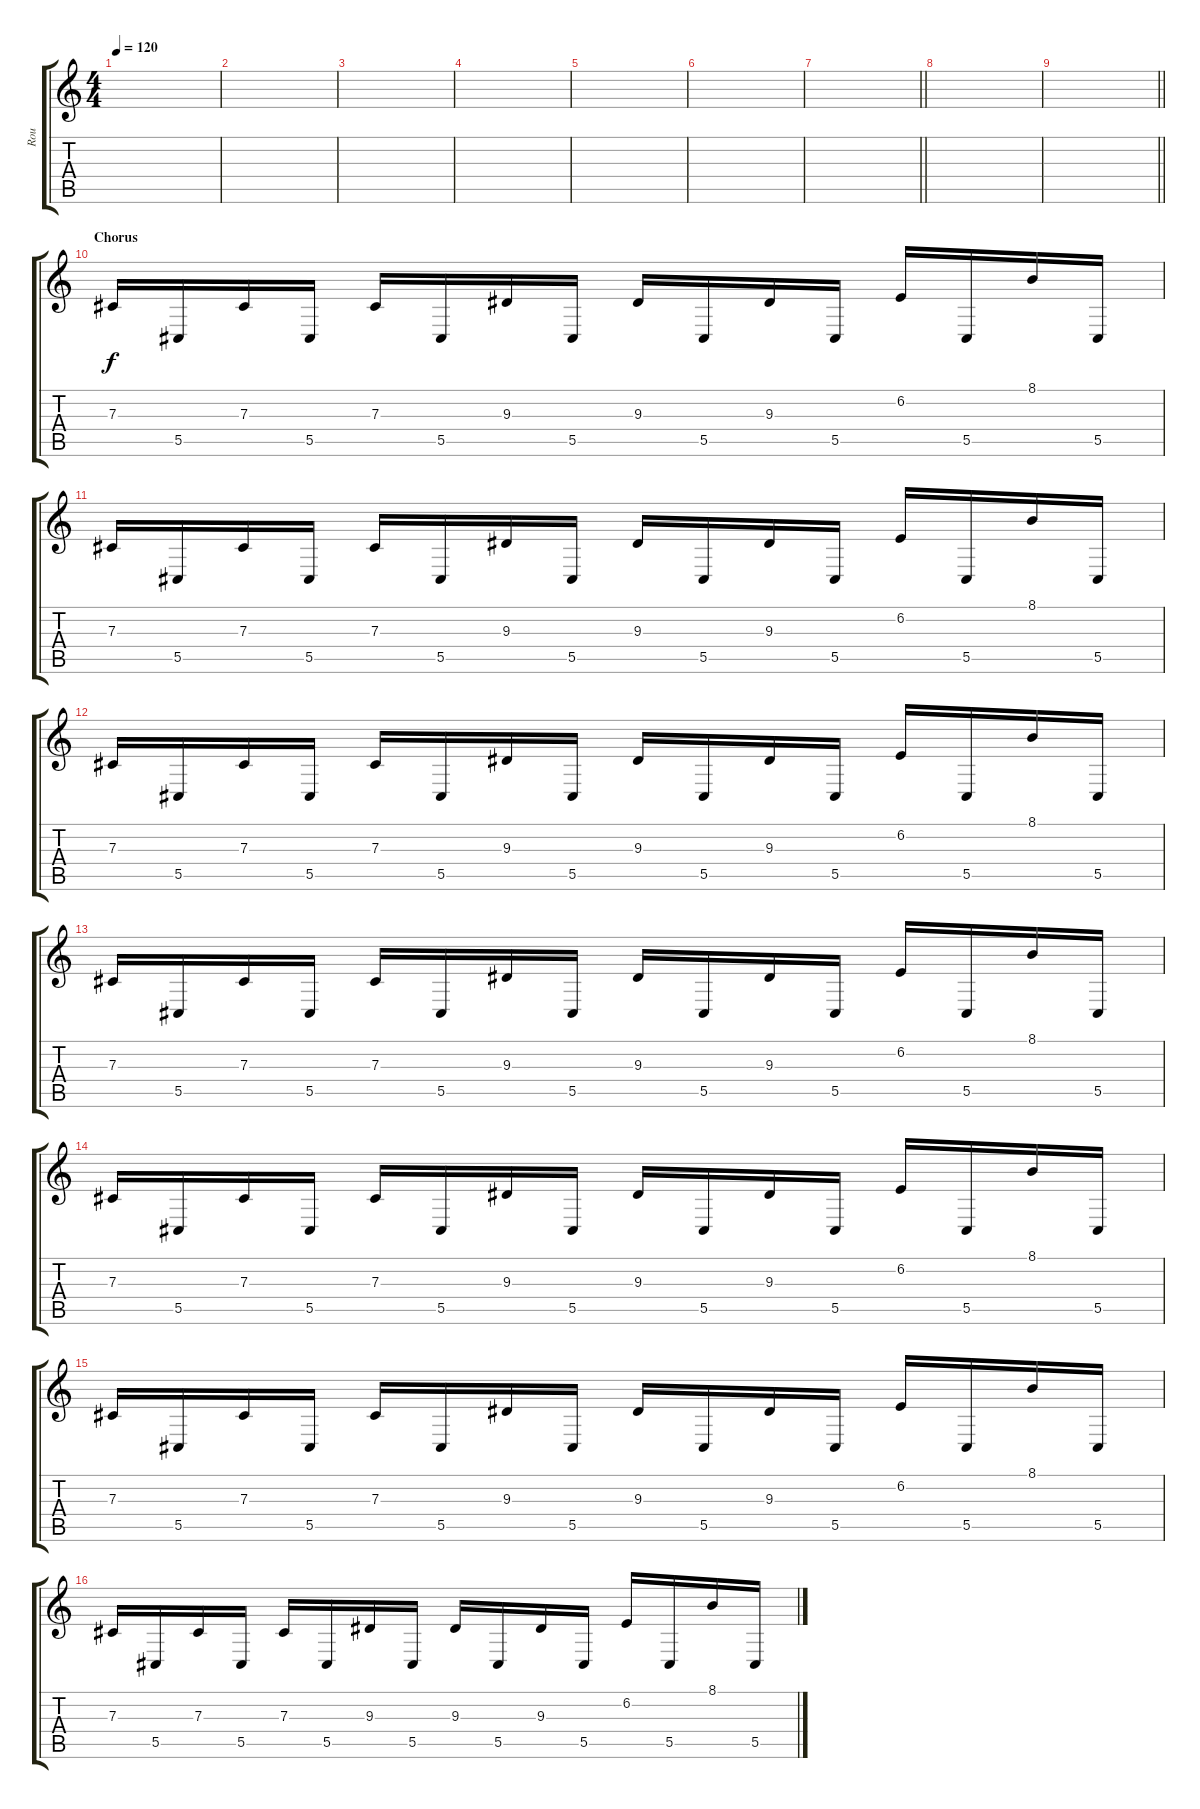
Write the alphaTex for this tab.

\track ("Rou" "Rou") {instrument lead2sawtooth}
\staff {score tabs}
\tuning (Eb4 Bb3 Gb3 Db3 Ab2 Db2) {hide}
\ts (4 4)
\tempo 120
\clef g2
\ks c
|
|
|
|
|
|
\barLineRight lightlight
|
|
\barLineRight lightlight
|
\section ("" "Chorus")
7.3.16{volume 14} 5.5.16 7.3.16 5.5.16 7.3.16 5.5.16 9.3.16 5.5.16 9.3.16 5.5.16 9.3.16 5.5.16 6.2.16 5.5.16 8.1.16 5.5.16 |
7.3.16 5.5.16 7.3.16 5.5.16 7.3.16 5.5.16 9.3.16 5.5.16 9.3.16 5.5.16 9.3.16 5.5.16 6.2.16 5.5.16 8.1.16 5.5.16 |
7.3.16 5.5.16 7.3.16 5.5.16 7.3.16 5.5.16 9.3.16 5.5.16 9.3.16 5.5.16 9.3.16 5.5.16 6.2.16 5.5.16 8.1.16 5.5.16 |
7.3.16 5.5.16 7.3.16 5.5.16 7.3.16 5.5.16 9.3.16 5.5.16 9.3.16 5.5.16 9.3.16 5.5.16 6.2.16 5.5.16 8.1.16 5.5.16 |
7.3.16 5.5.16 7.3.16 5.5.16 7.3.16 5.5.16 9.3.16 5.5.16 9.3.16 5.5.16 9.3.16 5.5.16 6.2.16 5.5.16 8.1.16 5.5.16 |
7.3.16 5.5.16 7.3.16 5.5.16 7.3.16 5.5.16 9.3.16 5.5.16 9.3.16 5.5.16 9.3.16 5.5.16 6.2.16 5.5.16 8.1.16 5.5.16 |
7.3.16 5.5.16 7.3.16 5.5.16 7.3.16 5.5.16 9.3.16 5.5.16 9.3.16 5.5.16 9.3.16 5.5.16 6.2.16 5.5.16 8.1.16 5.5.16
